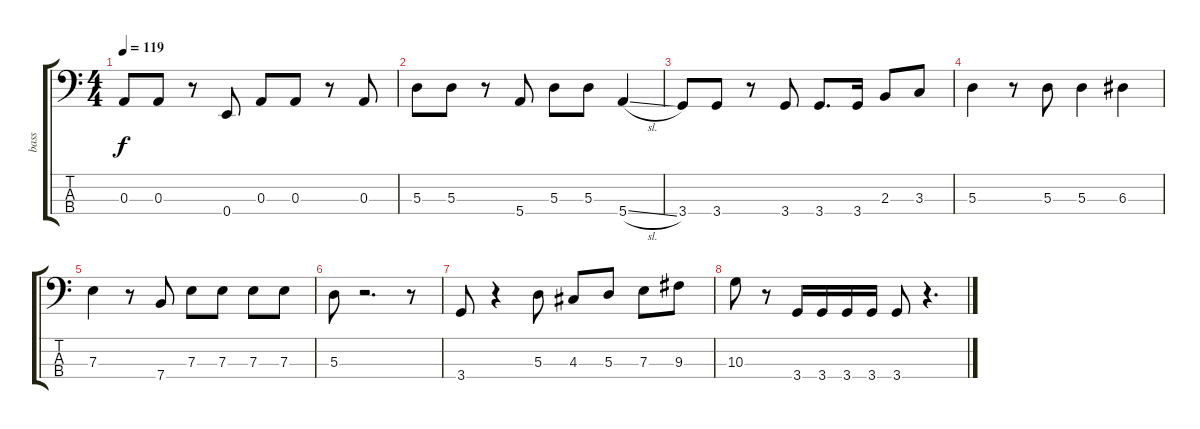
\track ("bass" "bass") {instrument electricbassfinger}
\staff {score tabs}
\tuning (G2 D2 A1 E1) {hide}
\ts (4 4)
\tempo 119
\clef f4
\ks c
0.3.8{dy f} 0.3.8 r.8 0.4.8 0.3.8 0.3.8 r.8 0.3.8 |
5.3.8 5.3.8 r.8 5.4.8 5.3.8 5.3.8 5.4{sl}.4 |
3.4.8 3.4.8 r.8 3.4.8 3.4.8{d} 3.4.16 2.3.8 3.3.8 |
5.3.4 r.8 5.3.8 5.3.4 6.3.4 |
7.3.4 r.8 7.4.8 7.3.8 7.3.8 7.3.8 7.3.8 |
5.3.8 r.2{d} r.8 |
3.4.8 r.4 5.3.8 4.3.8 5.3.8 7.3.8 9.3.8 |
10.3.8 r.8 3.4.16 3.4.16 3.4.16 3.4.16 3.4.8 r.4{d}
